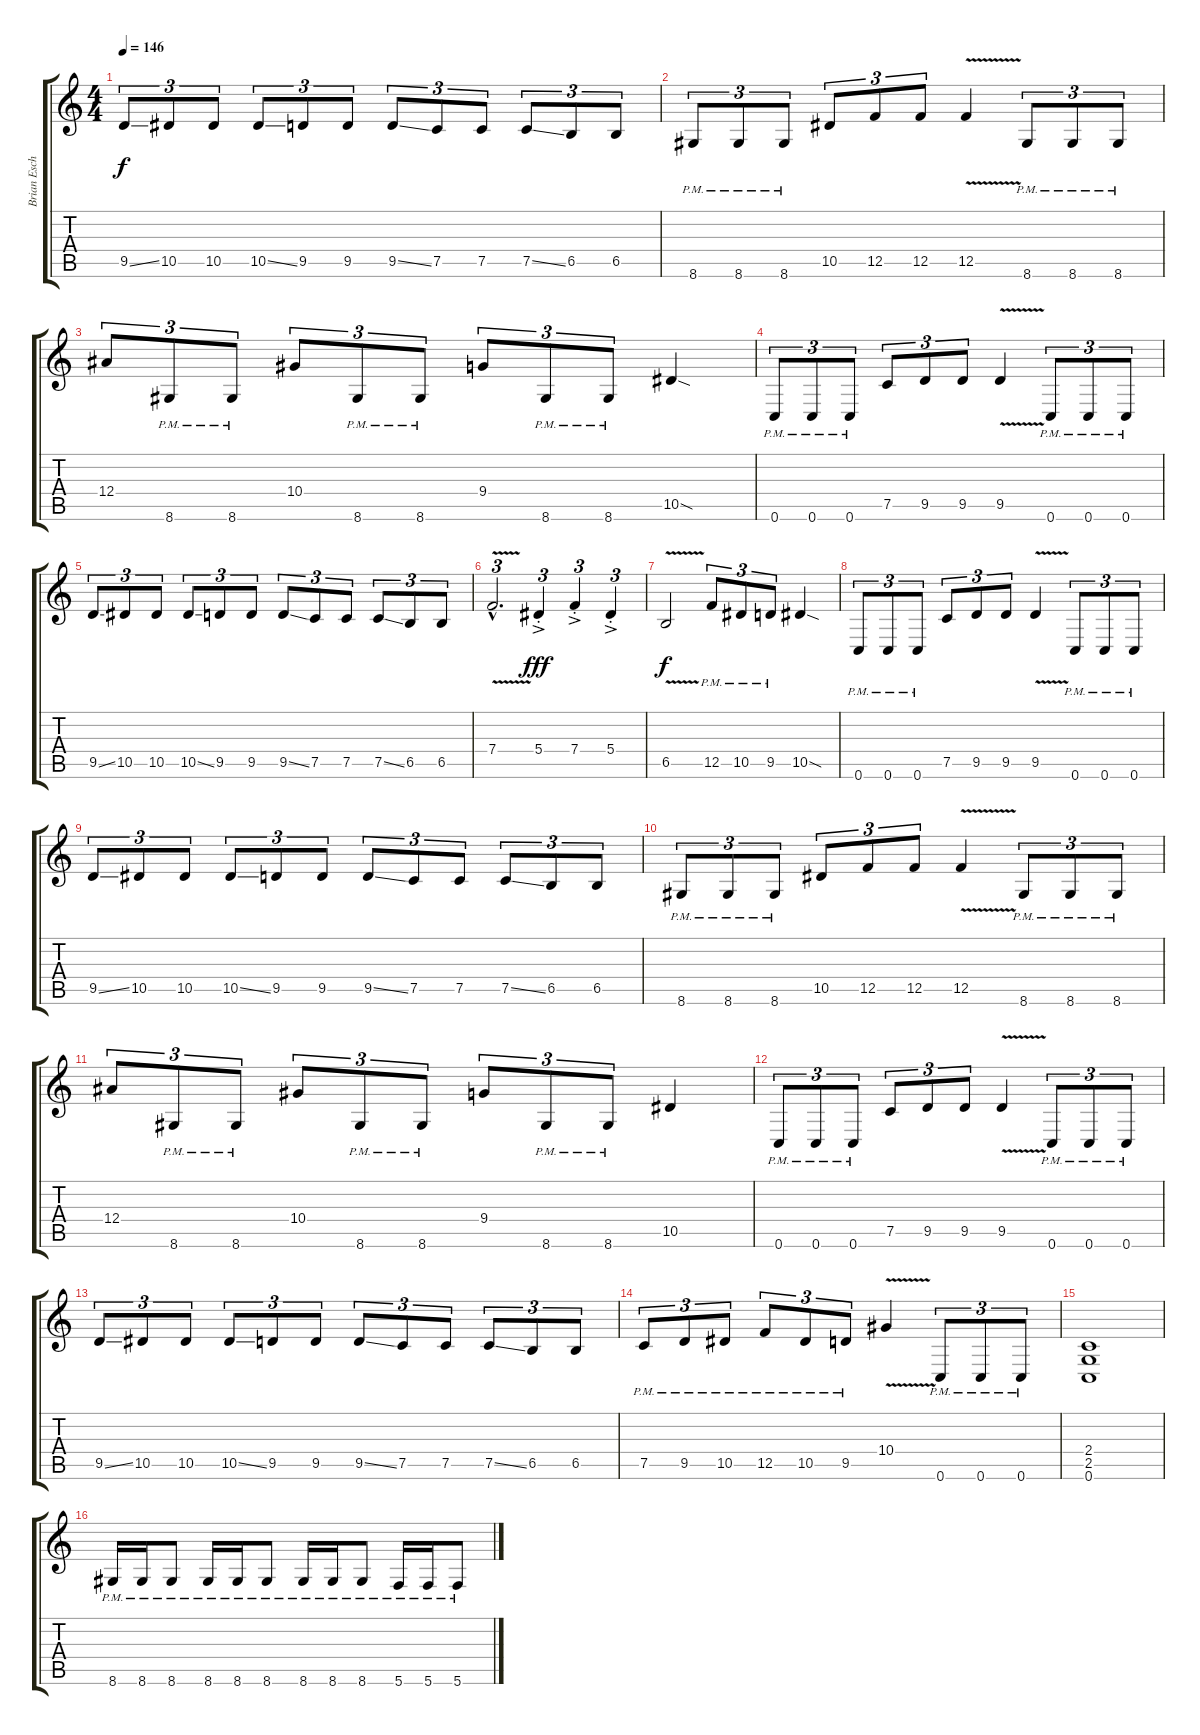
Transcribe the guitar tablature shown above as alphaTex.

\track ("Brian Eschbach (Lead Guitar)" "Brian Esch") {instrument distortionguitar}
\staff {score tabs}
\tuning (C4 G3 Eb3 Bb2 F2 C2) {hide}
\ts (4 4)
\tempo 146
\clef g2
\ks c
9.5{ss}.8{tu (3 2) dy f} 10.5.8{tu (3 2)} 10.5.8{tu (3 2)} 10.5{ss}.8{tu (3 2)} 9.5.8{tu (3 2)} 9.5.8{tu (3 2)} 9.5{ss}.8{tu (3 2)} 7.5.8{tu (3 2)} 7.5.8{tu (3 2)} 7.5{ss}.8{tu (3 2)} 6.5.8{tu (3 2)} 6.5.8{tu (3 2)} |
8.6{pm}.8{tu (3 2)} 8.6{pm}.8{tu (3 2)} 8.6{pm}.8{tu (3 2)} 10.5.8{tu (3 2)} 12.5.8{tu (3 2)} 12.5.8{tu (3 2)} 12.5{v}.4 8.6{pm}.8{tu (3 2)} 8.6{pm}.8{tu (3 2)} 8.6{pm}.8{tu (3 2)} |
12.4.8{tu (3 2)} 8.6{pm}.8{tu (3 2)} 8.6{pm}.8{tu (3 2)} 10.4.8{tu (3 2)} 8.6{pm}.8{tu (3 2)} 8.6{pm}.8{tu (3 2)} 9.4.8{tu (3 2)} 8.6{pm}.8{tu (3 2)} 8.6{pm}.8{tu (3 2)} 10.5{sod}.4 |
0.6{pm}.8{tu (3 2)} 0.6{pm}.8{tu (3 2)} 0.6{pm}.8{tu (3 2)} 7.5.8{tu (3 2)} 9.5.8{tu (3 2)} 9.5.8{tu (3 2)} 9.5{v}.4 0.6{pm}.8{tu (3 2)} 0.6{pm}.8{tu (3 2)} 0.6{pm}.8{tu (3 2)} |
9.5{ss}.8{tu (3 2)} 10.5.8{tu (3 2)} 10.5.8{tu (3 2)} 10.5{ss}.8{tu (3 2)} 9.5.8{tu (3 2)} 9.5.8{tu (3 2)} 9.5{ss}.8{tu (3 2)} 7.5.8{tu (3 2)} 7.5.8{tu (3 2)} 7.5{ss}.8{tu (3 2)} 6.5.8{tu (3 2)} 6.5.8{tu (3 2)} |
7.4{v hac}.2{d tu (3 2)} 5.4{ac st}.4{tu (3 2) dy fff} 7.4{ac st}.4{tu (3 2)} 5.4{ac st}.4{tu (3 2)} |
6.5{v}.2{dy f} 12.5{pm}.8{tu (3 2)} 10.5{pm}.8{tu (3 2)} 9.5{pm}.8{tu (3 2)} 10.5{sod}.4 |
0.6{pm}.8{tu (3 2)} 0.6{pm}.8{tu (3 2)} 0.6{pm}.8{tu (3 2)} 7.5.8{tu (3 2)} 9.5.8{tu (3 2)} 9.5.8{tu (3 2)} 9.5{v}.4 0.6{pm}.8{tu (3 2)} 0.6{pm}.8{tu (3 2)} 0.6{pm}.8{tu (3 2)} |
9.5{ss}.8{tu (3 2)} 10.5.8{tu (3 2)} 10.5.8{tu (3 2)} 10.5{ss}.8{tu (3 2)} 9.5.8{tu (3 2)} 9.5.8{tu (3 2)} 9.5{ss}.8{tu (3 2)} 7.5.8{tu (3 2)} 7.5.8{tu (3 2)} 7.5{ss}.8{tu (3 2)} 6.5.8{tu (3 2)} 6.5.8{tu (3 2)} |
8.6{pm}.8{tu (3 2)} 8.6{pm}.8{tu (3 2)} 8.6{pm}.8{tu (3 2)} 10.5.8{tu (3 2)} 12.5.8{tu (3 2)} 12.5.8{tu (3 2)} 12.5{v}.4 8.6{pm}.8{tu (3 2)} 8.6{pm}.8{tu (3 2)} 8.6{pm}.8{tu (3 2)} |
12.4.8{tu (3 2)} 8.6{pm}.8{tu (3 2)} 8.6{pm}.8{tu (3 2)} 10.4.8{tu (3 2)} 8.6{pm}.8{tu (3 2)} 8.6{pm}.8{tu (3 2)} 9.4.8{tu (3 2)} 8.6{pm}.8{tu (3 2)} 8.6{pm}.8{tu (3 2)} 10.5.4 |
0.6{pm}.8{tu (3 2)} 0.6{pm}.8{tu (3 2)} 0.6{pm}.8{tu (3 2)} 7.5.8{tu (3 2)} 9.5.8{tu (3 2)} 9.5.8{tu (3 2)} 9.5{v}.4 0.6{pm}.8{tu (3 2)} 0.6{pm}.8{tu (3 2)} 0.6{pm}.8{tu (3 2)} |
9.5{ss}.8{tu (3 2)} 10.5.8{tu (3 2)} 10.5.8{tu (3 2)} 10.5{ss}.8{tu (3 2)} 9.5.8{tu (3 2)} 9.5.8{tu (3 2)} 9.5{ss}.8{tu (3 2)} 7.5.8{tu (3 2)} 7.5.8{tu (3 2)} 7.5{ss}.8{tu (3 2)} 6.5.8{tu (3 2)} 6.5.8{tu (3 2)} |
7.5{pm}.8{tu (3 2)} 9.5{pm}.8{tu (3 2)} 10.5{pm}.8{tu (3 2)} 12.5{pm}.8{tu (3 2)} 10.5{pm}.8{tu (3 2)} 9.5{pm}.8{tu (3 2)} 10.4{v}.4 0.6{pm}.8{tu (3 2)} 0.6{pm}.8{tu (3 2)} 0.6{pm}.8{tu (3 2)} |
(2.4 2.5 0.6).1 |
8.6{pm}.16 8.6{pm}.16 8.6{pm}.8 8.6{pm}.16 8.6{pm}.16 8.6{pm}.8 8.6{pm}.16 8.6{pm}.16 8.6{pm}.8 5.6{pm}.16 5.6{pm}.16 5.6{pm}.8
